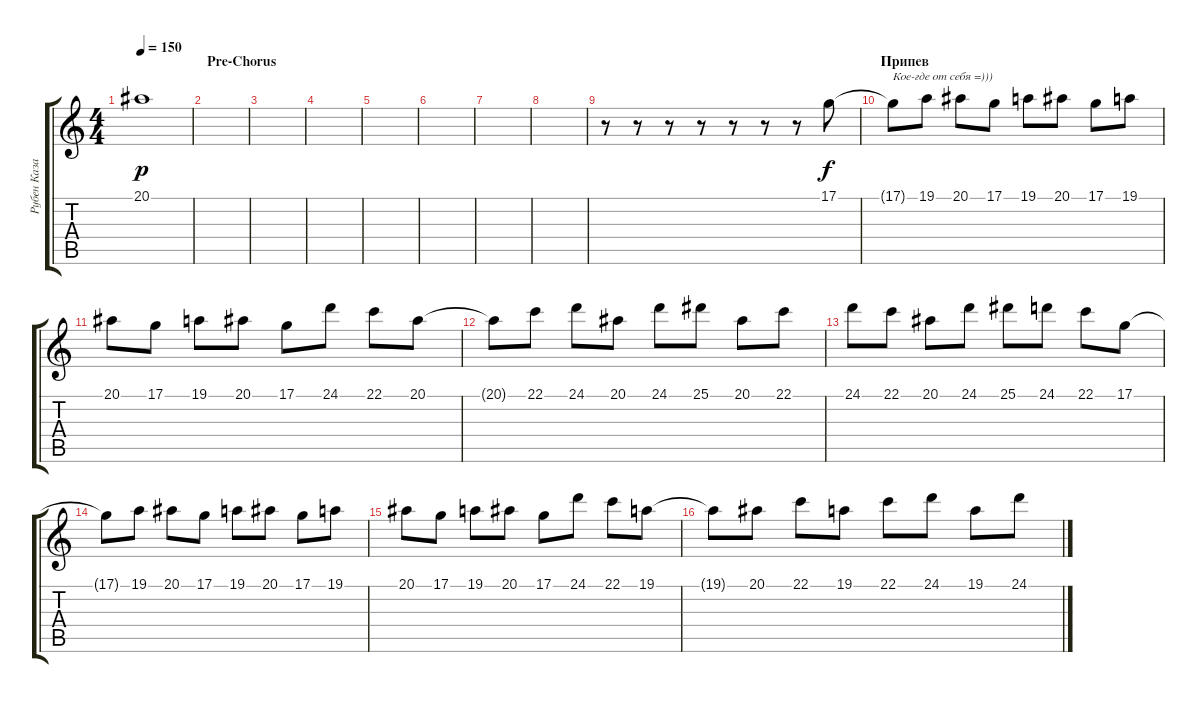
\track ("Рубен Казарьян" "Рубен Каза") {instrument synthstrings1}
\staff {score tabs}
\tuning (D4 A3 F3 C3 G2 D2) {hide}
\ts (4 4)
\tempo 150
\clef g2
\ks c
20.1{t}.1{dy p} |
\section ("" "Pre-Chorus")
|
|
|
|
|
|
|
r.8 r.8 r.8 r.8 r.8 r.8 r.8 17.1.8{dy f} |
\section ("" "Припев")
17.1{t}.8{txt "Кое-где от себя =)))"} 19.1.8 20.1.8 17.1.8 19.1.8 20.1.8 17.1.8 19.1.8 |
20.1.8 17.1.8 19.1.8 20.1.8 17.1.8 24.1.8 22.1.8 20.1.8 |
20.1{t}.8 22.1.8 24.1.8 20.1.8 24.1.8 25.1.8 20.1.8 22.1.8 |
24.1.8 22.1.8 20.1.8 24.1.8 25.1.8 24.1.8 22.1.8 17.1.8 |
17.1{t}.8 19.1.8 20.1.8 17.1.8 19.1.8 20.1.8 17.1.8 19.1.8 |
20.1.8 17.1.8 19.1.8 20.1.8 17.1.8 24.1.8 22.1.8 19.1.8 |
19.1{t}.8 20.1.8 22.1.8 19.1.8 22.1.8 24.1.8 19.1.8 24.1.8
